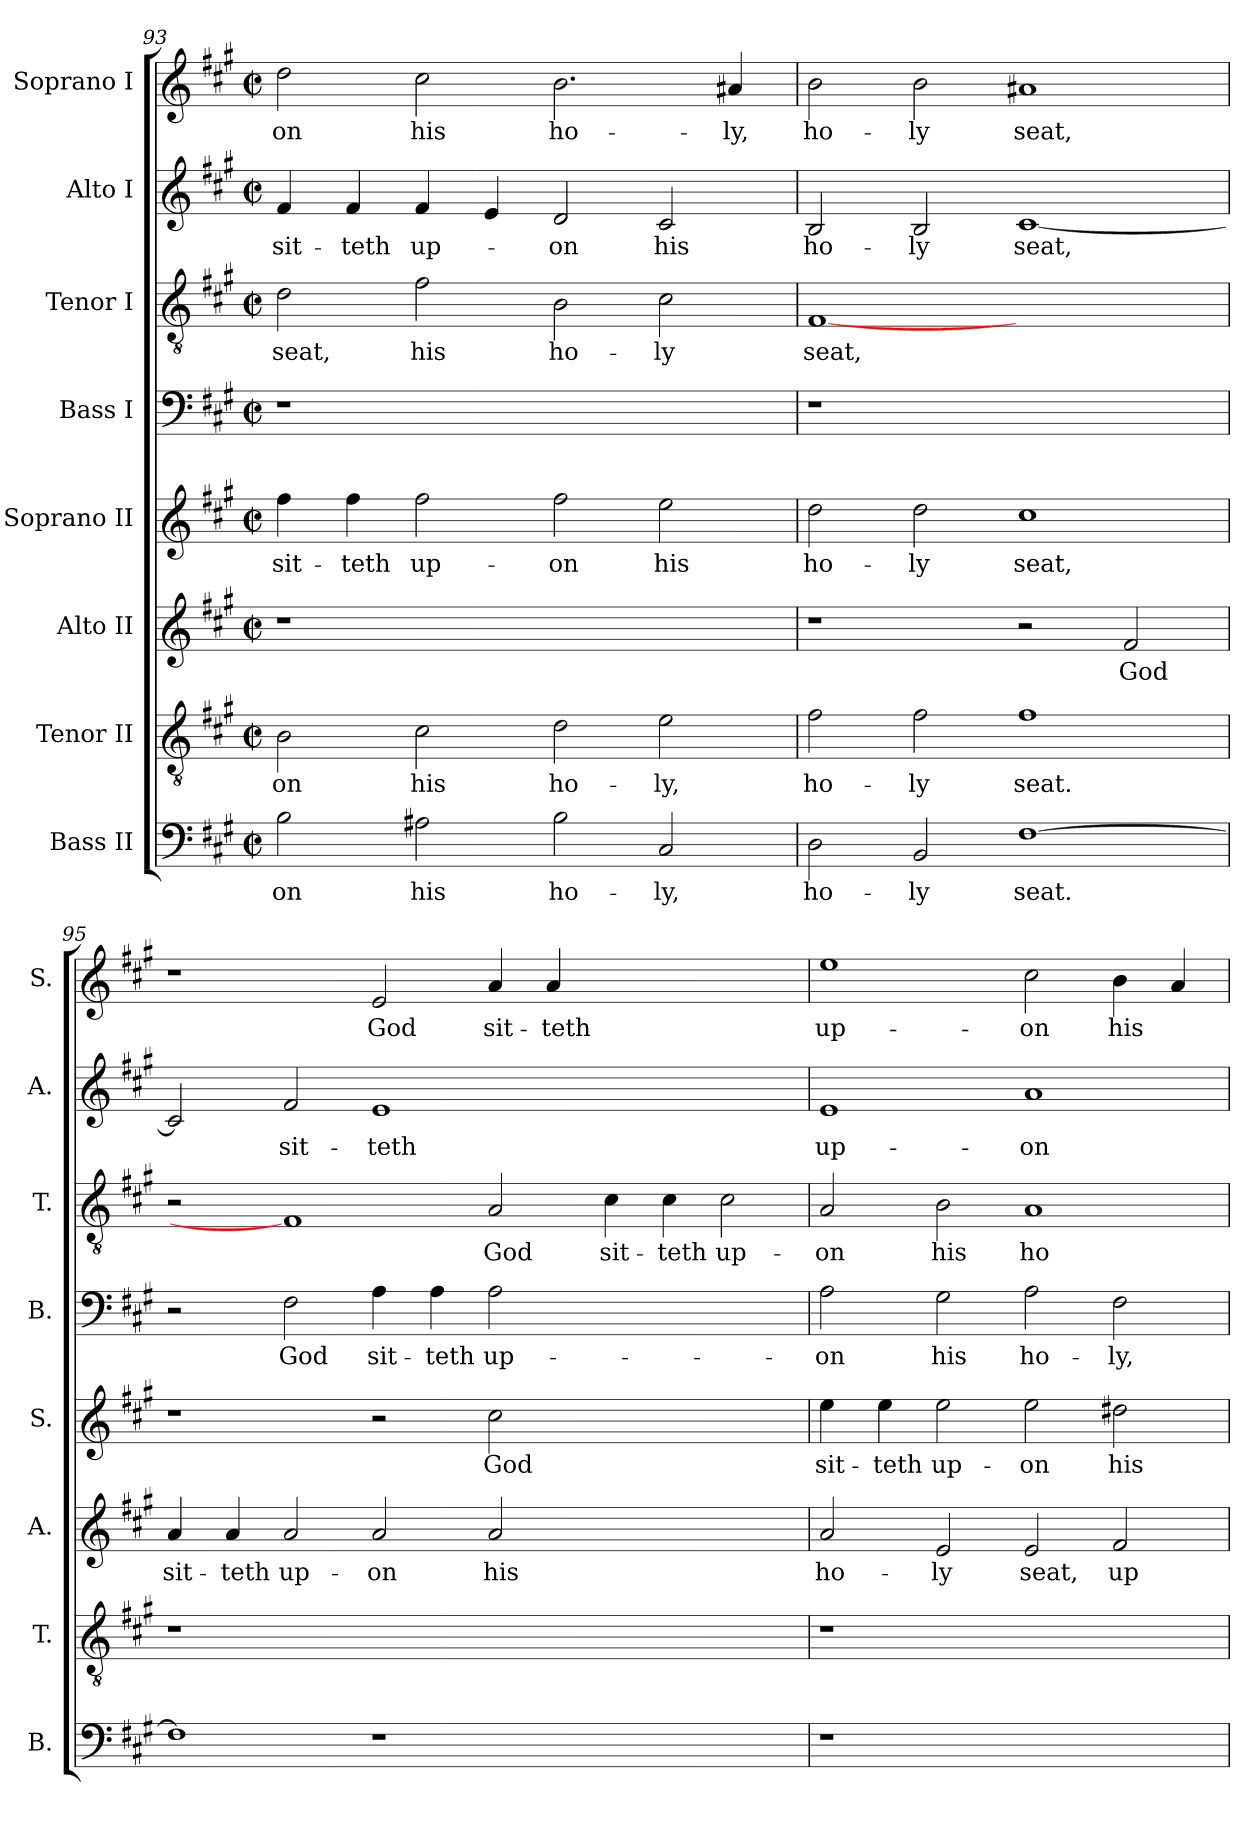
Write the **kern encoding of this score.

**kern	**text	**kern	**text	**kern	**text	**kern	**text	**kern	**text	**kern	**text	**kern	**text	**kern	**text
*part8	*part8	*part7	*part7	*part6	*part6	*part5	*part5	*part4	*part4	*part3	*part3	*part2	*part2	*part1	*part1
*staff8	*staff8	*staff7	*staff7	*staff6	*staff6	*staff5	*staff5	*staff4	*staff4	*staff3	*staff3	*staff2	*staff2	*staff1	*staff1
*I"Bass II	*	*I"Tenor II	*	*I"Alto II	*	*I"Soprano II	*	*I"Bass I	*	*I"Tenor I	*	*I"Alto I	*	*I"Soprano I	*
*I'B.	*	*I'T.	*	*I'A.	*	*I'S.	*	*I'B.	*	*I'T.	*	*I'A.	*	*I'S.	*
*clefF4	*	*clefGv2	*	*clefG2	*	*clefG2	*	*clefF4	*	*clefGv2	*	*clefG2	*	*clefG2	*
*	*	*ITrd7c12	*	*	*	*	*	*	*	*ITrd7c12	*	*	*	*	*
*k[f#c#g#]	*	*k[f#c#g#]	*	*k[f#c#g#]	*	*k[f#c#g#]	*	*k[f#c#g#]	*	*k[f#c#g#]	*	*k[f#c#g#]	*	*k[f#c#g#]	*
*A:	*	*A:	*	*A:	*	*A:	*	*A:	*	*A:	*	*A:	*	*A:	*
*M2/2	*	*M2/2	*	*M2/2	*	*M2/2	*	*M2/2	*	*M2/2	*	*M2/2	*	*M2/2	*
*met(c|)	*	*met(c|)	*	*met(c|)	*	*met(c|)	*	*met(c|)	*	*met(c|)	*	*met(c|)	*	*met(c|)	*
=93	=93	=93	=93	=93	=93	=93	=93	=93	=93	=93	=93	=93	=93	=93	=93
!	!LO:LY:b	!	!LO:LY:b	!LO:N:vis=1	!	!	!LO:LY:b	!LO:N:vis=1	!	!	!LO:LY:b	!	!LO:LY:b	!	!LO:LY:b
2B\	-on	2BB\	-on	1r	.	4ff#\	sit-	1r	.	2D\	seat,	4f#/	sit-	2dd\	-on
!	!	!	!	!	!	!	!LO:LY:b	!	!	!	!	!	!LO:LY:b	!	!
.	.	.	.	.	.	4ff#\	-teth	.	.	.	.	4f#/	-teth	.	.
!	!LO:LY:b	!	!LO:LY:b	!	!	!	!LO:LY:b	!	!	!	!LO:LY:b	!	!LO:LY:b	!	!LO:LY:b
2A#X\	his	2C#\	his	.	.	2ff#\	up-	.	.	2F#\	his	4f#/	up-	2cc#\	his
.	.	.	.	.	.	.	.	.	.	.	.	4e/	.	.	.
!	!LO:LY:b	!	!LO:LY:b	!	!	!	!LO:LY:b	!	!	!	!LO:LY:b	!	!LO:LY:b	!	!LO:LY:b
2B\	ho-	2D\	ho-	1ryy	.	2ff#\	-on	1ryy	.	2BB\	ho-	2d/	-on	2.b\	ho-
!	!LO:LY:b	!	!LO:LY:b	!	!	!	!LO:LY:b	!	!	!	!LO:LY:b	!	!LO:LY:b	!	!
2C#/	-ly,	2E\	-ly,	.	.	2ee\	his	.	.	2C#\	-ly	2c#/	his	.	.
!	!	!	!	!	!	!	!	!	!	!	!	!	!	!	!LO:LY:b
.	.	.	.	.	.	.	.	.	.	.	.	.	.	4a#X/	-ly,
!!LO:LB:g=z
=94	=94	=94	=94	=94	=94	=94	=94	=94	=94	=94	=94	=94	=94	=94	=94
!	!LO:LY:b	!	!LO:LY:b	!	!	!	!LO:LY:b	!LO:N:vis=1	!	!	!LO:LY:b	!	!LO:LY:b	!	!LO:LY:b
2D\	ho-	2F#\	ho-	1r	.	2dd\	ho-	1r	.	[1FF#	seat,	2B/	ho-	2b\	ho-
!	!LO:LY:b	!	!LO:LY:b	!	!	!	!LO:LY:b	!	!	!	!	!	!LO:LY:b	!	!LO:LY:b
2BB/	-ly	2F#\	-ly	.	.	2dd\	-ly	.	.	.	.	2B/	-ly	2b\	-ly
!	!LO:LY:b	!	!LO:LY:b	!	!	!	!LO:LY:b	!	!	!	!	!	!LO:LY:b	!	!LO:LY:b
[>1F#	seat.	1F#	seat.	2r	.	1cc#	seat,	1ryy	.	1ryy	.	[<1c#	seat,	1a#X	seat,
!	!	!	!	!	!LO:LY:b	!	!	!	!	!	!	!	!	!	!
.	.	.	.	2f#/	God	.	.	.	.	.	.	.	.	.	.
=95	=95	=95	=95	=95	=95	=95	=95	=95	=95	=95	=95	=95	=95	=95	=95
!	!	!LO:N:vis=1	!	!	!LO:LY:b	!	!	!	!	!	!	!	!	!	!
1F#]	.	1r	.	4a/	sit-	1r	.	2r	.	2r	.	2c#/]	.	1r	.
!	!	!	!	!	!LO:LY:b	!	!	!	!	!	!	!	!	!	!
.	.	.	.	4a/	-teth	.	.	.	.	.	.	.	.	.	.
!	!	!	!	!	!LO:LY:b	!	!	!	!LO:LY:b	!	!	!	!LO:LY:b	!	!
.	.	.	.	2a/	up-	.	.	2F#\	God	1FF#]	.	2f#/	sit-	.	.
!	!	!	!	!	!LO:LY:b	!	!	!	!LO:LY:b	!	!	!	!LO:LY:b	!	!LO:LY:b
1r	.	0ryy	.	2a/	-on	2r	.	4A\	sit-	.	.	1e	-teth	2e/	God
!	!	!	!	!	!	!	!	!	!LO:LY:b	!	!	!	!	!	!
.	.	.	.	.	.	.	.	4A\	-teth	.	.	.	.	.	.
!	!	!	!	!	!LO:LY:b	!	!LO:LY:b	!	!LO:LY:b	!	!LO:LY:b	!	!	!	!LO:LY:b
.	.	.	.	2a/	his	2cc#\	God	2A\	up-	2AA/	God	.	.	4a/	sit-
!	!	!	!	!	!	!	!	!	!	!	!	!	!	!	!LO:LY:b
.	.	.	.	.	.	.	.	.	.	.	.	.	.	4a/	-teth
!	!	!	!	!	!	!	!	!	!	!	!LO:LY:b	!	!	!	!
1ryy	.	.	.	1ryy	.	1ryy	.	1ryy	.	4C#\	sit-	1ryy	.	1ryy	.
!	!	!	!	!	!	!	!	!	!	!	!LO:LY:b	!	!	!	!
.	.	.	.	.	.	.	.	.	.	4C#\	-teth	.	.	.	.
!	!	!	!	!	!	!	!	!	!	!	!LO:LY:b	!	!	!	!
.	.	.	.	.	.	.	.	.	.	2C#\	up-	.	.	.	.
=96	=96	=96	=96	=96	=96	=96	=96	=96	=96	=96	=96	=96	=96	=96	=96
!LO:N:vis=1	!	!LO:N:vis=1	!	!	!LO:LY:b	!	!LO:LY:b	!	!LO:LY:b	!	!LO:LY:b	!	!LO:LY:b	!	!LO:LY:b
1r	.	1r	.	2a/	ho-	4ee\	sit-	2A\	-on	2AA/	-on	1e	up-	1ee	up-
!	!	!	!	!	!	!	!LO:LY:b	!	!	!	!	!	!	!	!
.	.	.	.	.	.	4ee\	-teth	.	.	.	.	.	.	.	.
!	!	!	!	!	!LO:LY:b	!	!LO:LY:b	!	!LO:LY:b	!	!LO:LY:b	!	!	!	!
.	.	.	.	2e/	-ly	2ee\	up-	2G#\	his	2BB\	his	.	.	.	.
!	!	!	!	!	!LO:LY:b	!	!LO:LY:b	!	!LO:LY:b	!	!LO:LY:b	!	!LO:LY:b	!	!LO:LY:b
1ryy	.	1ryy	.	2e/	seat,	2ee\	-on	2A\	ho-	1AA	ho-	1a	-on	2cc#\	-on
!	!	!	!	!	!LO:LY:b	!	!LO:LY:b	!	!LO:LY:b	!	!	!	!	!	!LO:LY:b
.	.	.	.	2f#/	up-	2dd#X\	his	2F#\	-ly,	.	.	.	.	4b\	his
.	.	.	.	.	.	.	.	.	.	.	.	.	.	4a/	.
=	=	=	=	=	=	=	=	=	=	=	=	=	=	=	=
*-	*-	*-	*-	*-	*-	*-	*-	*-	*-	*-	*-	*-	*-	*-	*-
